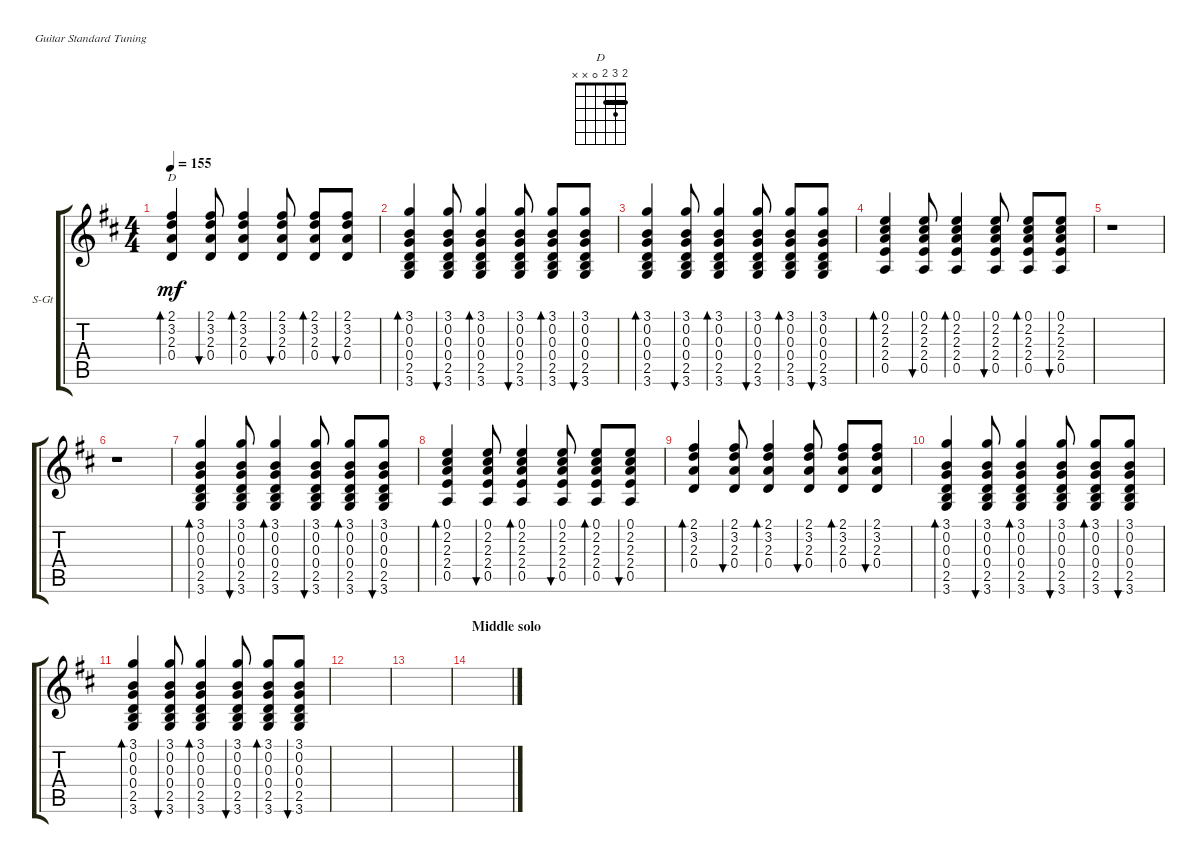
\defaultSystemsLayout 4
\bracketExtendMode groupsimilarinstruments
\firstSystemTrackNameOrientation horizontal
\otherSystemsTrackNameOrientation horizontal
\track ("Steel Guitar" "S-Gt") {instrument acousticguitarsteel}
\staff {score tabs}
\tuning (E4 B3 G3 D3 A2 E2)
\chord ("D" 2 3 2 0 x x) {barre 2}
\ts (4 4)
\tempo 155
\clef g2
\scale
0.333333
\ks d
(0.4 2.3 3.2 2.1).4{bd 114 ch "D" dy mf} (0.4 2.3 3.2 2.1).8{bu 114} (0.4 2.3 3.2 2.1).4{bd 114} (0.4 2.3 3.2 2.1).8{bu 114} (0.4 2.3 3.2 2.1).8{bd 114} (0.4 2.3 3.2 2.1).8{bu 114} |
\scale
0.333333 (3.6 2.5 0.4 0.3 0.2 3.1).4{bd 120} (3.6 2.5 0.4 0.3 0.2 3.1).8{bu 119} (3.6 2.5 0.4 0.3 0.2 3.1).4{bd 118} (3.6 2.5 0.4 0.3 0.2 3.1).8{bu 117} (3.6 2.5 0.4 0.3 0.2 3.1).8{bd 116} (3.6 2.5 0.4 0.3 0.2 3.1).8{bu 115} |
\scale
0.333333 (3.6 2.5 0.4 0.3 0.2 3.1).4{bd 120} (3.6 2.5 0.4 0.3 0.2 3.1).8{bu 119} (3.6 2.5 0.4 0.3 0.2 3.1).4{bd 118} (3.6 2.5 0.4 0.3 0.2 3.1).8{bu 117} (3.6 2.5 0.4 0.3 0.2 3.1).8{bd 116} (3.6 2.5 0.4 0.3 0.2 3.1).8{bu 115} |
\scale
0.333333 (0.5 2.4 2.3 2.2 0.1).4{bd 114} (0.5 2.4 2.3 2.2 0.1).8{bu 114} (0.5 2.4 2.3 2.2 0.1).4{bd 114} (0.5 2.4 2.3 2.2 0.1).8{bu 114} (0.5 2.4 2.3 2.2 0.1).8{bd 114} (0.5 2.4 2.3 2.2 0.1).8{bu 114} |
\scale
0.333333 r.1 |
\scale
0.333333 r.1 |
\scale
0.333333 (3.6 2.5 0.4 0.3 0.2 3.1).4{bd 120} (3.6 2.5 0.4 0.3 0.2 3.1).8{bu 119} (3.6 2.5 0.4 0.3 0.2 3.1).4{bd 118} (3.6 2.5 0.4 0.3 0.2 3.1).8{bu 117} (3.6 2.5 0.4 0.3 0.2 3.1).8{bd 116} (3.6 2.5 0.4 0.3 0.2 3.1).8{bu 115} |
\scale
0.333333 (0.5 2.4 2.3 2.2 0.1).4{bd 114} (0.5 2.4 2.3 2.2 0.1).8{bu 114} (0.5 2.4 2.3 2.2 0.1).4{bd 114} (0.5 2.4 2.3 2.2 0.1).8{bu 114} (0.5 2.4 2.3 2.2 0.1).8{bd 114} (0.5 2.4 2.3 2.2 0.1).8{bu 114} |
\scale
0.333333 (0.4 2.3 3.2 2.1).4{bd 114} (0.4 2.3 3.2 2.1).8{bu 114} (0.4 2.3 3.2 2.1).4{bd 114} (0.4 2.3 3.2 2.1).8{bu 114} (0.4 2.3 3.2 2.1).8{bd 114} (0.4 2.3 3.2 2.1).8{bu 114} |
\scale
0.333333 (3.6 2.5 0.4 0.3 0.2 3.1).4{bd 120} (3.6 2.5 0.4 0.3 0.2 3.1).8{bu 119} (3.6 2.5 0.4 0.3 0.2 3.1).4{bd 118} (3.6 2.5 0.4 0.3 0.2 3.1).8{bu 117} (3.6 2.5 0.4 0.3 0.2 3.1).8{bd 116} (3.6 2.5 0.4 0.3 0.2 3.1).8{bu 115} |
\scale
0.333333 (3.6 2.5 0.4 0.3 0.2 3.1).4{bd 120} (3.6 2.5 0.4 0.3 0.2 3.1).8{bu 119} (3.6 2.5 0.4 0.3 0.2 3.1).4{bd 118} (3.6 2.5 0.4 0.3 0.2 3.1).8{bu 117} (3.6 2.5 0.4 0.3 0.2 3.1).8{bd 116} (3.6 2.5 0.4 0.3 0.2 3.1).8{bu 115} |
\scale
0.333333 |
\scale
0.333333 |
\section ("" "Middle solo")
\scale
0.333333 |
\scale
0.333333 |
\scale
0.333333
